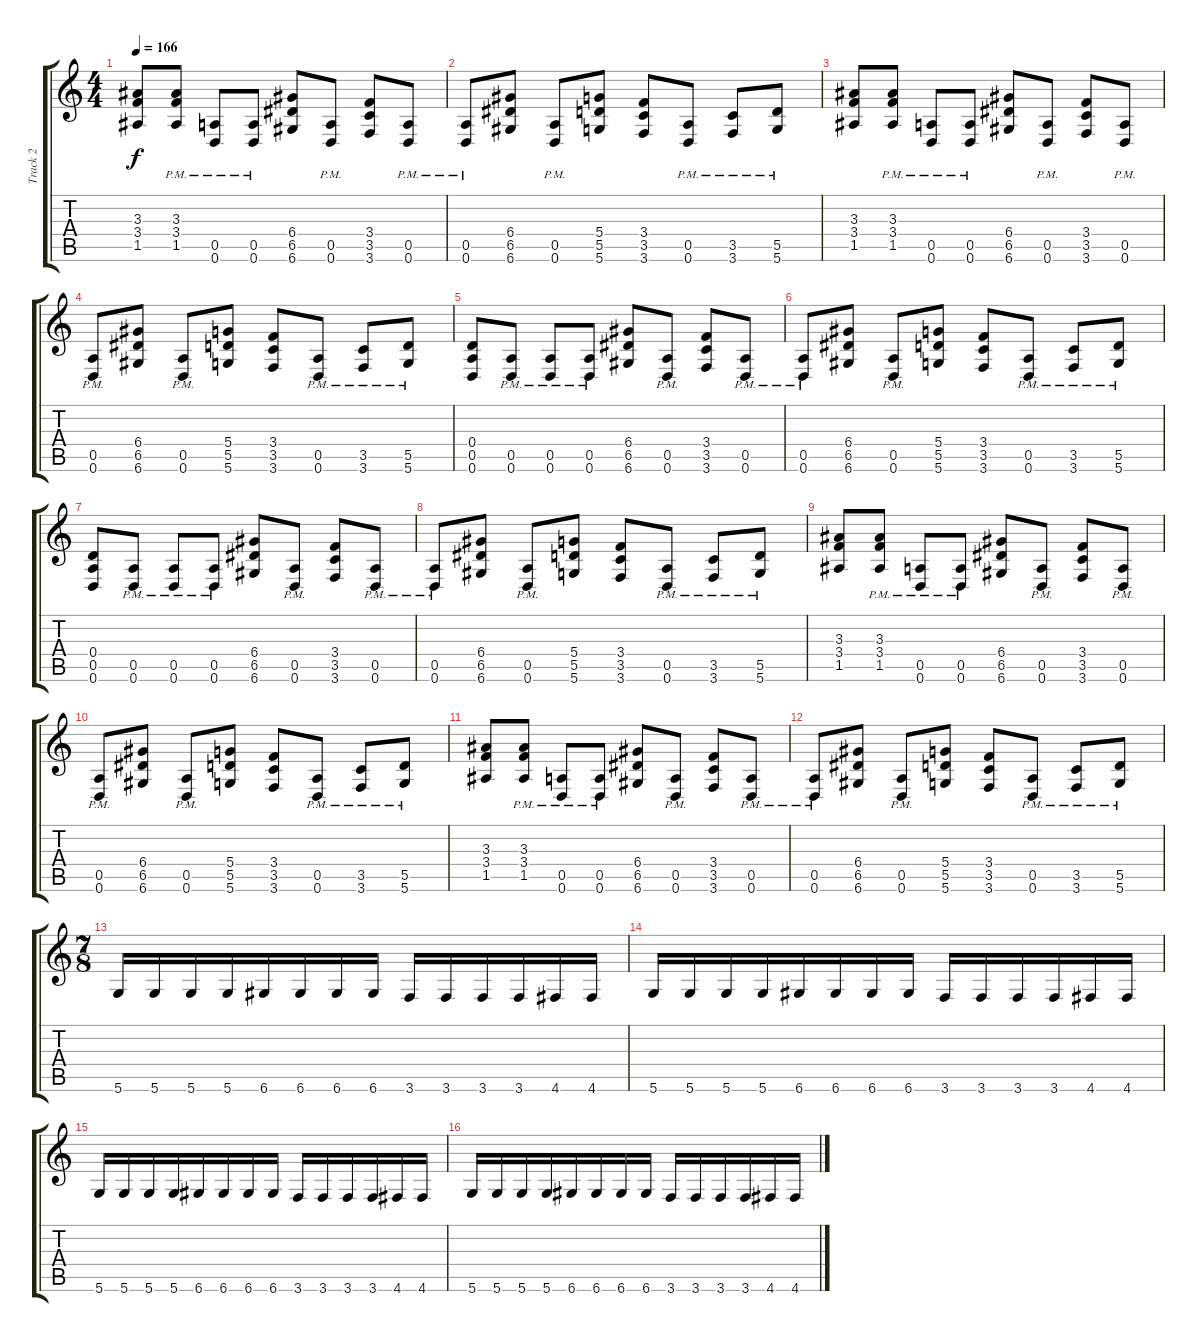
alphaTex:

\track ("Track 2" "Track 2") {instrument distortionguitar}
\staff {score tabs}
\tuning (E4 B3 G3 D3 A2 D2) {hide}
\ts (4 4)
\tempo 166
\clef g2
\ks c
(3.3 3.4 1.5).8{dy f} (3.3 3.4 1.5{pm}).8 (0.5{pm} 0.6{pm}).8 (0.5{pm} 0.6{pm}).8 (6.4 6.5 6.6).8 (0.5{pm} 0.6{pm}).8 (3.4 3.5 3.6).8 (0.5{pm} 0.6{pm}).8 |
(0.5{pm} 0.6{pm}).8 (6.4 6.5 6.6).8 (0.5{pm} 0.6{pm}).8 (5.4 5.5 5.6).8 (3.4 3.5 3.6).8 (0.5{pm} 0.6{pm}).8 (3.5{pm} 3.6{pm}).8 (5.5{pm} 5.6{pm}).8 |
(3.3 3.4 1.5).8 (3.3 3.4 1.5{pm}).8 (0.5{pm} 0.6{pm}).8 (0.5{pm} 0.6{pm}).8 (6.4 6.5 6.6).8 (0.5{pm} 0.6{pm}).8 (3.4 3.5 3.6).8 (0.5{pm} 0.6{pm}).8 |
(0.5{pm} 0.6{pm}).8 (6.4 6.5 6.6).8 (0.5{pm} 0.6{pm}).8 (5.4 5.5 5.6).8 (3.4 3.5 3.6).8 (0.5{pm} 0.6{pm}).8 (3.5{pm} 3.6{pm}).8 (5.5{pm} 5.6{pm}).8 |
(0.4 0.5 0.6).8 (0.5{pm} 0.6{pm}).8 (0.5{pm} 0.6{pm}).8 (0.5{pm} 0.6{pm}).8 (6.4 6.5 6.6).8 (0.5{pm} 0.6{pm}).8 (3.4 3.5 3.6).8 (0.5{pm} 0.6{pm}).8 |
(0.5{pm} 0.6{pm}).8 (6.4 6.5 6.6).8 (0.5{pm} 0.6{pm}).8 (5.4 5.5 5.6).8 (3.4 3.5 3.6).8 (0.5{pm} 0.6{pm}).8 (3.5{pm} 3.6{pm}).8 (5.5{pm} 5.6{pm}).8 |
(0.4 0.5 0.6).8 (0.5{pm} 0.6{pm}).8 (0.5{pm} 0.6{pm}).8 (0.5{pm} 0.6{pm}).8 (6.4 6.5 6.6).8 (0.5{pm} 0.6{pm}).8 (3.4 3.5 3.6).8 (0.5{pm} 0.6{pm}).8 |
(0.5{pm} 0.6{pm}).8 (6.4 6.5 6.6).8 (0.5{pm} 0.6{pm}).8 (5.4 5.5 5.6).8 (3.4 3.5 3.6).8 (0.5{pm} 0.6{pm}).8 (3.5{pm} 3.6{pm}).8 (5.5{pm} 5.6{pm}).8 |
(3.3 3.4 1.5).8 (3.3 3.4 1.5{pm}).8 (0.5{pm} 0.6{pm}).8 (0.5{pm} 0.6{pm}).8 (6.4 6.5 6.6).8 (0.5{pm} 0.6{pm}).8 (3.4 3.5 3.6).8 (0.5{pm} 0.6{pm}).8 |
(0.5{pm} 0.6{pm}).8 (6.4 6.5 6.6).8 (0.5{pm} 0.6{pm}).8 (5.4 5.5 5.6).8 (3.4 3.5 3.6).8 (0.5{pm} 0.6{pm}).8 (3.5{pm} 3.6{pm}).8 (5.5{pm} 5.6{pm}).8 |
(3.3 3.4 1.5).8 (3.3 3.4 1.5{pm}).8 (0.5{pm} 0.6{pm}).8 (0.5{pm} 0.6{pm}).8 (6.4 6.5 6.6).8 (0.5{pm} 0.6{pm}).8 (3.4 3.5 3.6).8 (0.5{pm} 0.6{pm}).8 |
(0.5{pm} 0.6{pm}).8 (6.4 6.5 6.6).8 (0.5{pm} 0.6{pm}).8 (5.4 5.5 5.6).8 (3.4 3.5 3.6).8 (0.5{pm} 0.6{pm}).8 (3.5{pm} 3.6{pm}).8 (5.5{pm} 5.6{pm}).8 |
\ts (7 8)
5.6.16 5.6.16 5.6.16 5.6.16 6.6.16 6.6.16 6.6.16 6.6.16 3.6.16 3.6.16 3.6.16 3.6.16 4.6.16 4.6.16 |
5.6.16 5.6.16 5.6.16 5.6.16 6.6.16 6.6.16 6.6.16 6.6.16 3.6.16 3.6.16 3.6.16 3.6.16 4.6.16 4.6.16 |
5.6.16 5.6.16 5.6.16 5.6.16 6.6.16 6.6.16 6.6.16 6.6.16 3.6.16 3.6.16 3.6.16 3.6.16 4.6.16 4.6.16 |
5.6.16 5.6.16 5.6.16 5.6.16 6.6.16 6.6.16 6.6.16 6.6.16 3.6.16 3.6.16 3.6.16 3.6.16 4.6.16 4.6.16
